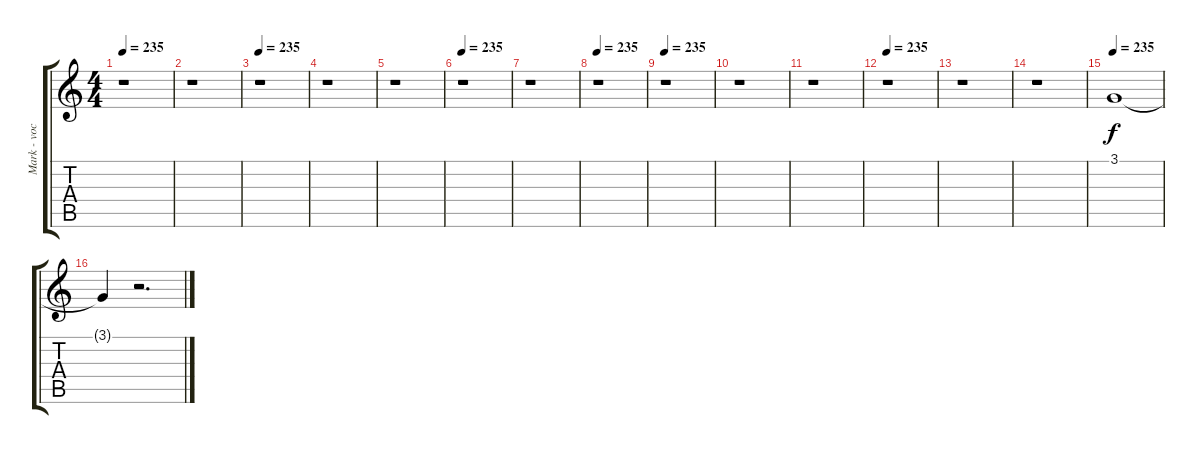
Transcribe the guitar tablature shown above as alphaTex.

\track ("Mark - vocal 2" "Mark - voc") {instrument choiraahs}
\staff {score tabs}
\tuning (E4 B3 G3 D3 A2 E2) {hide}
\ts (4 4)
\tempo 235
\clef g2
\ks c
r.1{dy f} |
r.1 |
\tempo 235
r.1 |
r.1 |
r.1 |
\tempo 235
r.1 |
r.1 |
\tempo 235
r.1 |
\tempo 235
r.1 |
r.1 |
r.1 |
\tempo 235
r.1 |
r.1 |
r.1 |
\tempo 235
3.1.1 |
3.1{t}.4 r.2{d}
